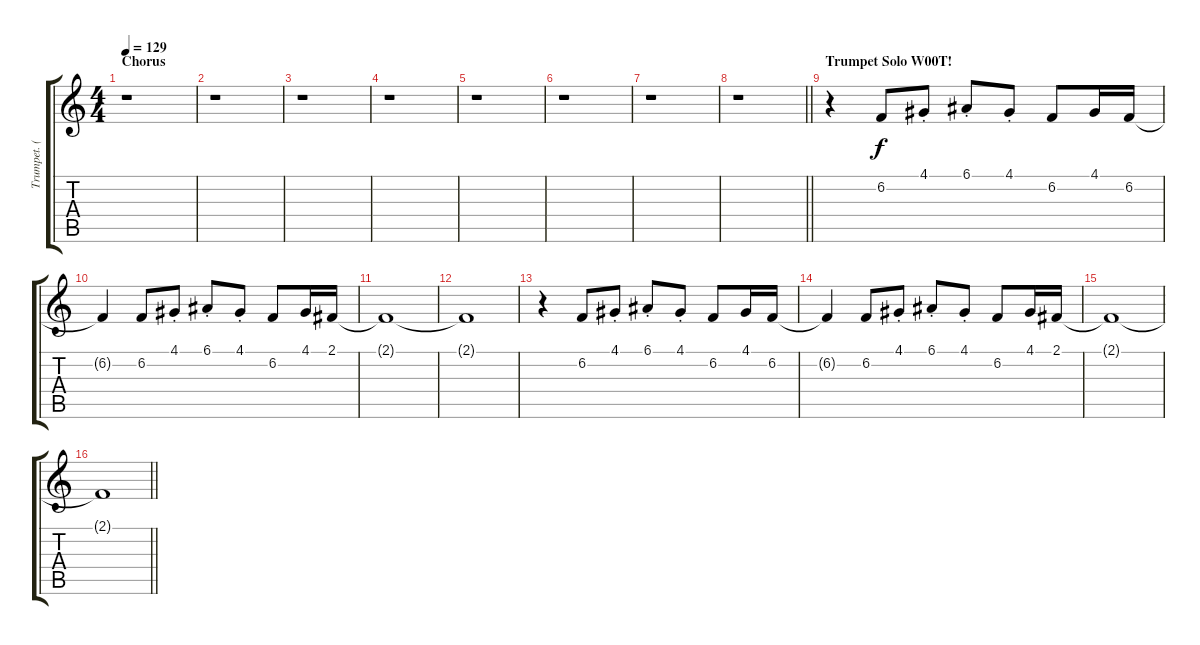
\track ("Trumpet. (Played By Flea)" "Trumpet. (") {instrument trumpet}
\staff {score tabs}
\tuning (E4 B3 G3 D3 A2 E2) {hide}
\ts (4 4)
\section ("" "Chorus")
\tempo 129
\clef g2
\ks c
r.1{dy f} |
r.1 |
r.1 |
r.1 |
r.1 |
r.1 |
r.1 |
\barLineRight lightlight
r.1 |
\section ("" "Trumpet Solo W00T!")
r.4 6.2.8 4.1{st}.8 6.1{st}.8 4.1{st}.8 6.2.8 4.1.16 6.2.16 |
6.2{t}.4 6.2.8 4.1{st}.8 6.1{st}.8 4.1{st}.8 6.2.8 4.1.16 2.1.16 |
2.1{t}.1 |
2.1{t}.1 |
r.4 6.2.8 4.1{st}.8 6.1{st}.8 4.1{st}.8 6.2.8 4.1.16 6.2.16 |
6.2{t}.4 6.2.8 4.1{st}.8 6.1{st}.8 4.1{st}.8 6.2.8 4.1.16 2.1.16 |
2.1{t}.1 |
\barLineRight lightlight
2.1{t}.1
